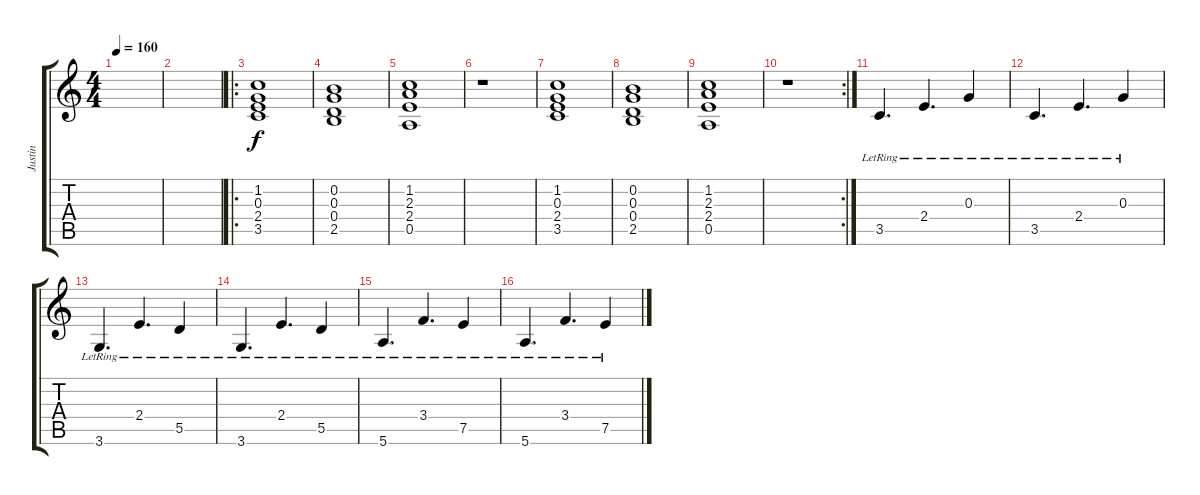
\track ("Justin" "Justin") {instrument acousticguitarsteel}
\staff {score tabs}
\tuning (E4 B3 G3 D3 A2 E2) {hide}
\ts (4 4)
\tempo 160
\clef g2
\ks c
|
|
\ro
(1.2 0.3 2.4 3.5).1{volume 11} |
(0.2 0.3 0.4 2.5).1 |
(1.2 2.3 2.4 0.5).1 |
r.1 |
(1.2 0.3 2.4 3.5).1{volume 11} |
(0.2 0.3 0.4 2.5).1 |
(1.2 2.3 2.4 0.5).1 |
\rc 2
r.1 |
3.5{lr}.4{d} 2.4{lr}.4{d} 0.3{lr}.4 |
3.5{lr}.4{d} 2.4{lr}.4{d} 0.3{lr}.4 |
3.6{lr}.4{d} 2.4{lr}.4{d} 5.5{lr}.4 |
3.6{lr}.4{d} 2.4{lr}.4{d} 5.5{lr}.4 |
5.6{lr}.4{d} 3.4{lr}.4{d} 7.5{lr}.4 |
5.6{lr}.4{d} 3.4{lr}.4{d} 7.5{lr}.4
